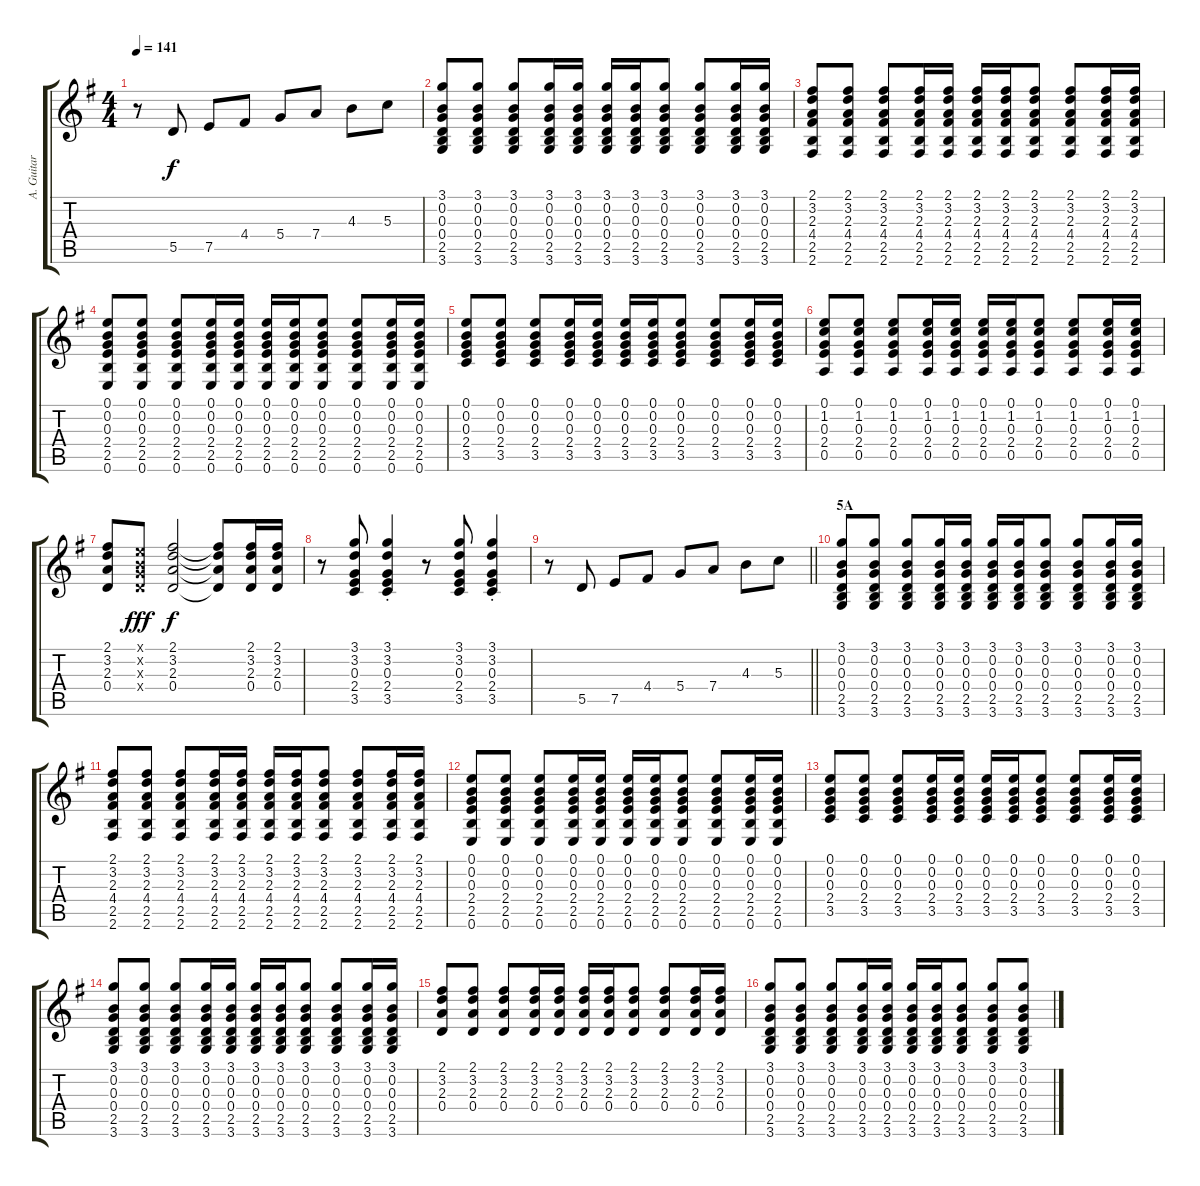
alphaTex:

\track ("A. Guitar" "A. Guitar") {instrument acousticguitarsteel}
\staff {score tabs}
\tuning (E4 B3 G3 D3 A2 E2) {hide}
\ts (4 4)
\tempo 141
\clef g2
\ks g
r.8{dy f} 5.5.8 7.5.8 4.4.8 5.4.8 7.4.8 4.3.8 5.3.8 |
(3.1 0.2 0.3 0.4 2.5 3.6).8 (3.1 0.2 0.3 0.4 2.5 3.6).8 (3.1 0.2 0.3 0.4 2.5 3.6).8 (3.1 0.2 0.3 0.4 2.5 3.6).16 (3.1 0.2 0.3 0.4 2.5 3.6).16 (3.1 0.2 0.3 0.4 2.5 3.6).16 (3.1 0.2 0.3 0.4 2.5 3.6).16 (3.1 0.2 0.3 0.4 2.5 3.6).8 (3.1 0.2 0.3 0.4 2.5 3.6).8 (3.1 0.2 0.3 0.4 2.5 3.6).16 (3.1 0.2 0.3 0.4 2.5 3.6).16 |
(2.1 3.2 2.3 4.4 2.5 2.6).8 (2.1 3.2 2.3 4.4 2.5 2.6).8 (2.1 3.2 2.3 4.4 2.5 2.6).8 (2.1 3.2 2.3 4.4 2.5 2.6).16 (2.1 3.2 2.3 4.4 2.5 2.6).16 (2.1 3.2 2.3 4.4 2.5 2.6).16 (2.1 3.2 2.3 4.4 2.5 2.6).16 (2.1 3.2 2.3 4.4 2.5 2.6).8 (2.1 3.2 2.3 4.4 2.5 2.6).8 (2.1 3.2 2.3 4.4 2.5 2.6).16 (2.1 3.2 2.3 4.4 2.5 2.6).16 |
(0.1 0.2 0.3 2.4 2.5 0.6).8 (0.1 0.2 0.3 2.4 2.5 0.6).8 (0.1 0.2 0.3 2.4 2.5 0.6).8 (0.1 0.2 0.3 2.4 2.5 0.6).16 (0.1 0.2 0.3 2.4 2.5 0.6).16 (0.1 0.2 0.3 2.4 2.5 0.6).16 (0.1 0.2 0.3 2.4 2.5 0.6).16 (0.1 0.2 0.3 2.4 2.5 0.6).8 (0.1 0.2 0.3 2.4 2.5 0.6).8 (0.1 0.2 0.3 2.4 2.5 0.6).16 (0.1 0.2 0.3 2.4 2.5 0.6).16 |
(0.1 0.2 0.3 2.4 3.5).8 (0.1 0.2 0.3 2.4 3.5).8 (0.1 0.2 0.3 2.4 3.5).8 (0.1 0.2 0.3 2.4 3.5).16 (0.1 0.2 0.3 2.4 3.5).16 (0.1 0.2 0.3 2.4 3.5).16 (0.1 0.2 0.3 2.4 3.5).16 (0.1 0.2 0.3 2.4 3.5).8 (0.1 0.2 0.3 2.4 3.5).8 (0.1 0.2 0.3 2.4 3.5).16 (0.1 0.2 0.3 2.4 3.5).16 |
(0.1 1.2 0.3 2.4 0.5).8 (0.1 1.2 0.3 2.4 0.5).8 (0.1 1.2 0.3 2.4 0.5).8 (0.1 1.2 0.3 2.4 0.5).16 (0.1 1.2 0.3 2.4 0.5).16 (0.1 1.2 0.3 2.4 0.5).16 (0.1 1.2 0.3 2.4 0.5).16 (0.1 1.2 0.3 2.4 0.5).8 (0.1 1.2 0.3 2.4 0.5).8 (0.1 1.2 0.3 2.4 0.5).16 (0.1 1.2 0.3 2.4 0.5).16 |
(2.1 3.2 2.3 0.4).8 (0.1{x} 0.2{x} 0.3{x} 0.4{x}).8{dy fff} (2.1 3.2 2.3 0.4).2{dy f} (2.1{t} 3.2{t} 2.3{t} 0.4{t}).8 (2.1 3.2 2.3 0.4).16 (2.1 3.2 2.3 0.4).16 |
r.8 (3.1 3.2 0.3 2.4 3.5).8 (3.1{st} 3.2{st} 0.3{st} 2.4{st} 3.5{st}).4 r.8 (3.1 3.2 0.3 2.4 3.5).8 (3.1{st} 3.2{st} 0.3{st} 2.4{st} 3.5{st}).4 |
\barLineRight lightlight
r.8 5.5.8 7.5.8 4.4.8 5.4.8 7.4.8 4.3.8 5.3.8 |
\section ("" "5A")
(3.1 0.2 0.3 0.4 2.5 3.6).8 (3.1 0.2 0.3 0.4 2.5 3.6).8 (3.1 0.2 0.3 0.4 2.5 3.6).8 (3.1 0.2 0.3 0.4 2.5 3.6).16 (3.1 0.2 0.3 0.4 2.5 3.6).16 (3.1 0.2 0.3 0.4 2.5 3.6).16 (3.1 0.2 0.3 0.4 2.5 3.6).16 (3.1 0.2 0.3 0.4 2.5 3.6).8 (3.1 0.2 0.3 0.4 2.5 3.6).8 (3.1 0.2 0.3 0.4 2.5 3.6).16 (3.1 0.2 0.3 0.4 2.5 3.6).16 |
(2.1 3.2 2.3 4.4 2.5 2.6).8 (2.1 3.2 2.3 4.4 2.5 2.6).8 (2.1 3.2 2.3 4.4 2.5 2.6).8 (2.1 3.2 2.3 4.4 2.5 2.6).16 (2.1 3.2 2.3 4.4 2.5 2.6).16 (2.1 3.2 2.3 4.4 2.5 2.6).16 (2.1 3.2 2.3 4.4 2.5 2.6).16 (2.1 3.2 2.3 4.4 2.5 2.6).8 (2.1 3.2 2.3 4.4 2.5 2.6).8 (2.1 3.2 2.3 4.4 2.5 2.6).16 (2.1 3.2 2.3 4.4 2.5 2.6).16 |
(0.1 0.2 0.3 2.4 2.5 0.6).8 (0.1 0.2 0.3 2.4 2.5 0.6).8 (0.1 0.2 0.3 2.4 2.5 0.6).8 (0.1 0.2 0.3 2.4 2.5 0.6).16 (0.1 0.2 0.3 2.4 2.5 0.6).16 (0.1 0.2 0.3 2.4 2.5 0.6).16 (0.1 0.2 0.3 2.4 2.5 0.6).16 (0.1 0.2 0.3 2.4 2.5 0.6).8 (0.1 0.2 0.3 2.4 2.5 0.6).8 (0.1 0.2 0.3 2.4 2.5 0.6).16 (0.1 0.2 0.3 2.4 2.5 0.6).16 |
(0.1 0.2 0.3 2.4 3.5).8 (0.1 0.2 0.3 2.4 3.5).8 (0.1 0.2 0.3 2.4 3.5).8 (0.1 0.2 0.3 2.4 3.5).16 (0.1 0.2 0.3 2.4 3.5).16 (0.1 0.2 0.3 2.4 3.5).16 (0.1 0.2 0.3 2.4 3.5).16 (0.1 0.2 0.3 2.4 3.5).8 (0.1 0.2 0.3 2.4 3.5).8 (0.1 0.2 0.3 2.4 3.5).16 (0.1 0.2 0.3 2.4 3.5).16 |
(3.1 0.2 0.3 0.4 2.5 3.6).8 (3.1 0.2 0.3 0.4 2.5 3.6).8 (3.1 0.2 0.3 0.4 2.5 3.6).8 (3.1 0.2 0.3 0.4 2.5 3.6).16 (3.1 0.2 0.3 0.4 2.5 3.6).16 (3.1 0.2 0.3 0.4 2.5 3.6).16 (3.1 0.2 0.3 0.4 2.5 3.6).16 (3.1 0.2 0.3 0.4 2.5 3.6).8 (3.1 0.2 0.3 0.4 2.5 3.6).8 (3.1 0.2 0.3 0.4 2.5 3.6).16 (3.1 0.2 0.3 0.4 2.5 3.6).16 |
(2.1 3.2 2.3 0.4).8 (2.1 3.2 2.3 0.4).8 (2.1 3.2 2.3 0.4).8 (2.1 3.2 2.3 0.4).16 (2.1 3.2 2.3 0.4).16 (2.1 3.2 2.3 0.4).16 (2.1 3.2 2.3 0.4).16 (2.1 3.2 2.3 0.4).8 (2.1 3.2 2.3 0.4).8 (2.1 3.2 2.3 0.4).16 (2.1 3.2 2.3 0.4).16 |
(3.1 0.2 0.3 0.4 2.5 3.6).8 (3.1 0.2 0.3 0.4 2.5 3.6).8 (3.1 0.2 0.3 0.4 2.5 3.6).8 (3.1 0.2 0.3 0.4 2.5 3.6).16 (3.1 0.2 0.3 0.4 2.5 3.6).16 (3.1 0.2 0.3 0.4 2.5 3.6).16 (3.1 0.2 0.3 0.4 2.5 3.6).16 (3.1 0.2 0.3 0.4 2.5 3.6).8 (3.1 0.2 0.3 0.4 2.5 3.6).8 (3.1 0.2 0.3 0.4 2.5 3.6).8
